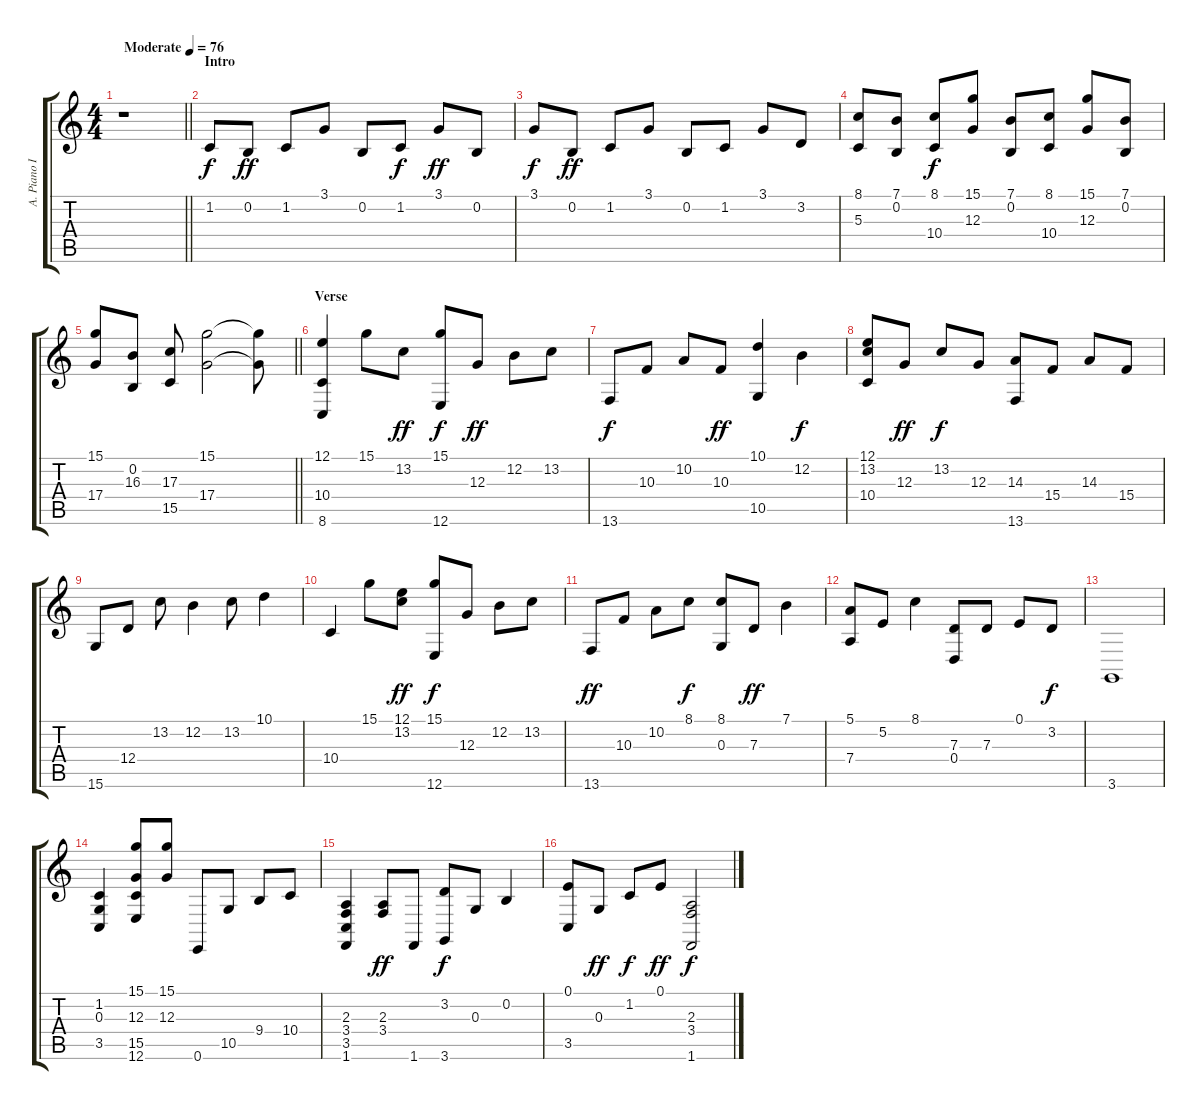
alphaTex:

\track ("A. Piano I" "A. Piano I") {instrument brightacousticpiano}
\staff {score tabs}
\tuning (E4 B3 G3 D3 A2 E2) {hide}
\ts (4 4)
\tempo (76 "Moderate")
\clef g2
\barLineRight lightlight
\ks c
r.1{dy f instrument brightacousticpiano} |
\section ("" "Intro")
1.2.8 0.2.8{dy ff} 1.2.8 3.1.8 0.2.8 1.2.8{dy f} 3.1.8{dy ff} 0.2.8 |
3.1.8{dy f} 0.2.8{dy ff} 1.2.8 3.1.8 0.2.8 1.2.8 3.1.8 3.2.8 |
(8.1 5.3).8 (7.1 0.2).8 (8.1 10.4).8{dy f} (15.1 12.3).8 (7.1 0.2).8 (8.1 10.4).8 (15.1 12.3).8 (7.1 0.2).8 |
\barLineRight lightlight
(15.1 17.4).8 (0.2 16.3).8 (17.3 15.5).8 (15.1 17.4).2 (15.1{t} 17.4{t}).8 |
\section ("" "Verse")
(12.1 10.4 8.6).4 15.1.8 13.2.8{dy ff} (15.1 12.6).8{dy f} 12.3.8{dy ff} 12.2.8 13.2.8 |
13.6.8{dy f} 10.3.8 10.2.8 10.3.8{dy ff} (10.1 10.5).4 12.2.4{dy f} |
(12.1 13.2 10.4).8 12.3.8{dy ff} 13.2.8{dy f} 12.3.8 (14.3 13.6).8 15.4.8 14.3.8 15.4.8 |
15.6.8 12.4.8 13.2.8 12.2.4 13.2.8 10.1.4 |
10.4.4 15.1.8 (12.1 13.2).8{dy ff} (15.1 12.6).8{dy f} 12.3.8 12.2.8 13.2.8 |
13.6.8{dy ff} 10.3.8 10.2.8 8.1.8{dy f} (8.1 0.3).8 7.3.8{dy ff} 7.1.4 |
(5.1 7.4).8 5.2.8 8.1.4 (7.3 0.4).8 7.3.8 0.1.8 3.2.8{dy f} |
3.6.1 |
(1.2 0.3 3.5).4 (15.1 12.3 15.5 12.6).8 (15.1 12.3).8 0.6.8 10.5.8 9.4.8 10.4.8 |
(2.3 3.4 3.5 1.6).4 (2.3 3.4).8{dy ff} 1.6.8 (3.2 3.6).8{dy f} 0.3.8 0.2.4 |
(0.1 3.5).8 0.3.8{dy ff} 1.2.8{dy f} 0.1.8{dy ff} (2.3 3.4 1.6).2{dy f}
